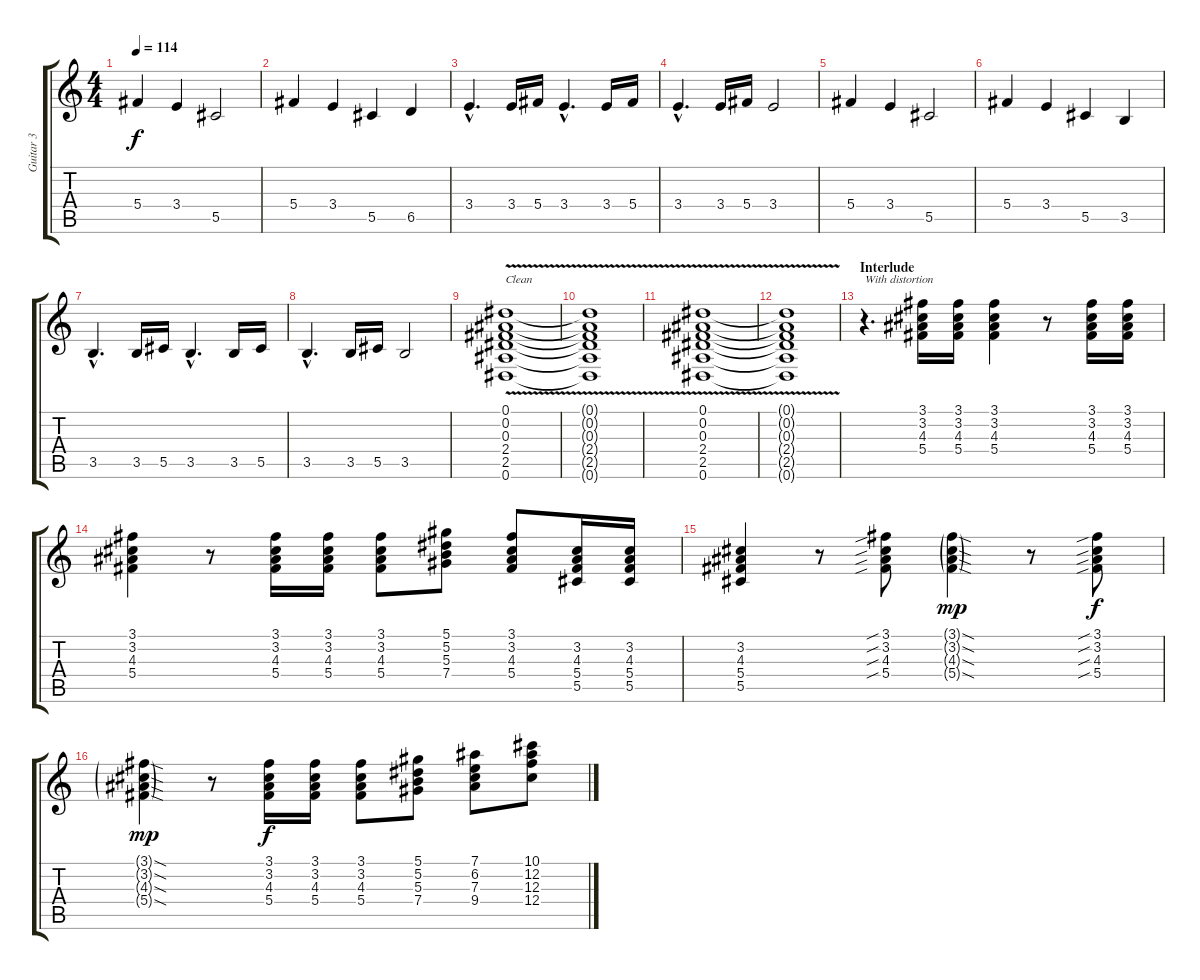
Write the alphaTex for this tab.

\track ("Guitar 3" "Guitar 3") {instrument acousticguitarsteel}
\staff {score tabs}
\tuning (Eb4 Bb3 Gb3 Db3 Ab2 Eb2) {hide}
\ts (4 4)
\tempo 114
\clef g2
\ks c
5.4.4{dy f} 3.4.4 5.5.2 |
5.4.4 3.4.4 5.5.4 6.5.4 |
3.4{hac}.4{d} 3.4.16 5.4.16 3.4{hac}.4{d} 3.4.16 5.4.16 |
3.4{hac}.4{d} 3.4.16 5.4.16 3.4.2 |
5.4.4 3.4.4 5.5.2 |
5.4.4 3.4.4 5.5.4 3.5.4 |
3.5{hac}.4{d} 3.5.16 5.5.16 3.5{hac}.4{d} 3.5.16 5.5.16 |
3.5{hac}.4{d} 3.5.16 5.5.16 3.5.2 |
(0.1{v} 0.2{v} 0.3{v} 2.4{v} 2.5{v} 0.6{v}).1{txt "Clean" volume 16 instrument acousticguitarsteel} |
(0.1{t} 0.2{t} 0.3{t} 2.4{t} 2.5{t} 0.6{t}).1 |
(0.1{v} 0.2{v} 0.3{v} 2.4{v} 2.5{v} 0.6{v}).1 |
(0.1{t} 0.2{t} 0.3{t} 2.4{t} 2.5{t} 0.6{t}).1 |
\section ("" "Interlude")
r.4{d txt "With distortion" instrument distortionguitar} (3.1 3.2 4.3 5.4).16 (3.1 3.2 4.3 5.4).16 (3.1 3.2 4.3 5.4).4 r.8 (3.1 3.2 4.3 5.4).16 (3.1 3.2 4.3 5.4).16 |
(3.1 3.2 4.3 5.4).4 r.8 (3.1 3.2 4.3 5.4).16 (3.1 3.2 4.3 5.4).16 (3.1 3.2 4.3 5.4).8 (5.1 5.2 5.3 7.4).8 (3.1 3.2 4.3 5.4).8 (3.2 4.3 5.4 5.5).16 (3.2 4.3 5.4 5.5).16 |
(3.2 4.3 5.4 5.5).4 r.8 (3.1{sib} 3.2{sib} 4.3{sib} 5.4{sib}).8 (3.1{sod g} 3.2{sod g} 4.3{sod g} 5.4{sod g}).4{dy mp} r.8 (3.1{sib} 3.2{sib} 4.3{sib} 5.4{sib}).8{dy f} |
(3.1{sod g} 3.2{sod g} 4.3{sod g} 5.4{sod g}).4{dy mp} r.8 (3.1 3.2 4.3 5.4).16{dy f} (3.1 3.2 4.3 5.4).16 (3.1 3.2 4.3 5.4).8 (5.1 5.2 5.3 7.4).8 (7.1 6.2 7.3 9.4).8 (10.1 12.2 12.3 12.4).8
